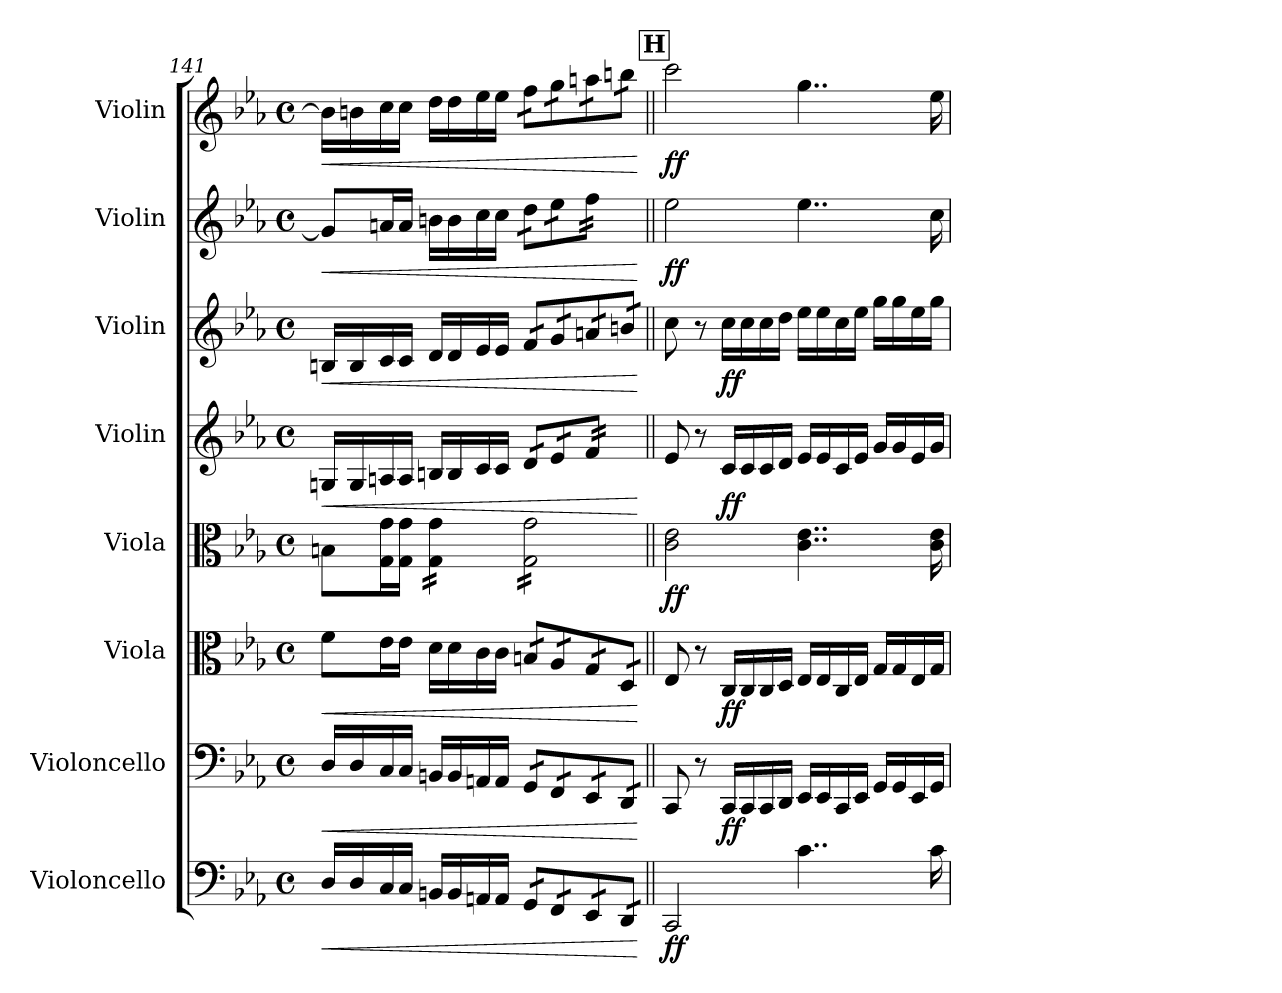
**kern	**dynam	**kern	**dynam	**kern	**dynam	**kern	**dynam	**kern	**dynam	**kern	**dynam	**kern	**dynam	**kern	**dynam
*part8	*part8	*part7	*part7	*part6	*part6	*part5	*part5	*part4	*part4	*part3	*part3	*part2	*part2	*part1	*part1
*staff8	*staff8	*staff7	*staff7	*staff6	*staff6	*staff5	*staff5	*staff4	*staff4	*staff3	*staff3	*staff2	*staff2	*staff1	*staff1
*I"Violoncello	*	*I"Violoncello	*	*I"Viola	*	*I"Viola	*	*I"Violin	*	*I"Violin	*	*I"Violin	*	*I"Violin	*
*I'Vc.	*	*I'Vc.	*	*I'Vla.	*	*I'Vla.	*	*I'Vln.	*	*I'Vln.	*	*I'Vln.	*	*I'Vln.	*
!!LO:LB:g=z
*clefF4	*	*clefF4	*	*clefC3	*	*clefC3	*	*clefG2	*	*clefG2	*	*clefG2	*	*clefG2	*
*k[b-e-a-]	*	*k[b-e-a-]	*	*k[b-e-a-]	*	*k[b-e-a-]	*	*k[b-e-a-]	*	*k[b-e-a-]	*	*k[b-e-a-]	*	*k[b-e-a-]	*
*M4/4	*	*M4/4	*	*M4/4	*	*M4/4	*	*M4/4	*	*M4/4	*	*M4/4	*	*M4/4	*
*met(c)	*	*met(c)	*	*met(c)	*	*met(c)	*	*met(c)	*	*met(c)	*	*met(c)	*	*met(c)	*
=141	=141	=141	=141	=141	=141	=141	=141	=141	=141	=141	=141	=141	=141	=141	=141
!	!LO:HP:b	!	!LO:HP:b	!	!LO:HP:b	!	!	!	!LO:HP:b	!	!LO:HP:b	!	!LO:HP:b	!	!LO:HP:b
16D/LL	<	16D/LL	<	8f\L	<	8Bn\L	.	16Gn/LL	<	16Bn/LL	<	8g/L]	<	16b\LL]	<
16D/	.	16D/	.	.	.	.	.	16G/	.	16B/	.	.	.	16bn\	.
16C/	.	16C/	.	16e-\L	.	16G\ 16g\L	.	16An/	.	16c/	.	16an/L	.	16cc\	.
16C/JJ	.	16C/JJ	.	16e-\JJ	.	16G\ 16g\JJ	.	16A/JJ	.	16c/JJ	.	16a/JJ	.	16cc\JJ	.
*	*	*	*	*	*	*tremolo	*	*	*	*	*	*	*	*	*
16BBn/LL	.	16BBn/LL	.	16d\LL	.	16G\ 16g\LL	.	16Bn/LL	.	16d/LL	.	16bn\LL	.	16dd\LL	.
16BB/	.	16BB/	.	16d\	.	16G\ 16g\	.	16B/	.	16d/	.	16b\	.	16dd\	.
16AAn/	.	16AAn/	.	16c\	.	16G\ 16g\	.	16c/	.	16e-/	.	16cc\	.	16ee-\	.
16AA/JJ	.	16AA/JJ	.	16c\JJ	.	16G\ 16g\JJ	.	16c/JJ	.	16e-/JJ	.	16cc\JJ	.	16ee-\JJ	.
*tremolo	*	*	*	*	*	*	*	*	*	*	*	*	*	*	*
*	*	*tremolo	*	*	*	*	*	*	*	*	*	*	*	*	*
*	*	*	*	*tremolo	*	*	*	*	*	*	*	*	*	*	*
*	*	*	*	*	*	*	*	*tremolo	*	*	*	*	*	*	*
*	*	*	*	*	*	*	*	*	*	*tremolo	*	*	*	*	*
*	*	*	*	*	*	*	*	*	*	*	*	*tremolo	*	*	*
*	*	*	*	*	*	*	*	*	*	*	*	*	*	*tremolo	*
16GG/LL	.	16GG/LL	.	16Bn/LL	.	16G\ 16g\LL	.	16d/LL	.	16f/LL	.	16dd\LL	.	16ff\LL	.
16GG/	.	16GG/	.	16Bn/	.	16G\ 16g\	.	16d/	.	16f/	.	16dd\	.	16ff\	.
16FF/	.	16FF/	.	16A-/	.	16G\ 16g\	.	16e-/	.	16g/	.	16ee-\	.	16gg\	.
16FF/	.	16FF/	.	16A-/	.	16G\ 16g\	.	16e-/	.	16g/	.	16ee-\	.	16gg\	.
16EE-/	.	16EE-/	.	16G/	.	16G\ 16g\	.	16f/	.	16an/	.	16ff\	.	16aan\	.
16EE-/	.	16EE-/	.	16G/	.	16G\ 16g\	.	16f/	.	16an/	.	16ff\	.	16aan\	.
16DD/	.	16DD/	.	16D/	.	16G\ 16g\	.	16f/	.	16bn/	.	16ff\	.	16bbn\	.
16DD/JJ	.	16DD/JJ	.	16D/JJ	.	16G\ 16g\JJ	.	16f/JJ	.	16bn/JJ	.	16ff\JJ	.	16bbn\JJ	.
*	*	*	*	*	*	*	*	*	*	*	*	*	*	*Xtremolo	*
*	*	*	*	*	*	*	*	*	*	*	*	*Xtremolo	*	*	*
*	*	*	*	*	*	*	*	*	*	*Xtremolo	*	*	*	*	*
*	*	*	*	*	*	*	*	*Xtremolo	*	*	*	*	*	*	*
*	*	*	*	*	*	*Xtremolo	*	*	*	*	*	*	*	*	*
*	*	*	*	*Xtremolo	*	*	*	*	*	*	*	*	*	*	*
*	*	*Xtremolo	*	*	*	*	*	*	*	*	*	*	*	*	*
*Xtremolo	*	*	*	*	*	*	*	*	*	*	*	*	*	*	*
.	[	.	[	.	[	.	.	.	[	.	[	.	[	.	[
!!LO:REH:place=s1:a:B:fs=14:t=H
=142||	=142||	=142||	=142||	=142||	=142||	=142||	=142||	=142||	=142||	=142||	=142||	=142||	=142||	=142||	=142||
!	!LO:DY:b	!	!	!	!	!	!LO:DY:b	!	!	!	!	!	!LO:DY:b	!	!LO:DY:b
2CC/	ff	8CC/	.	8E-/	.	2c\ 2e-\	ff	8e-/	.	8cc\	.	2ee-\	ff	2ccc\	ff
.	.	8r	.	8r	.	.	.	8r	.	8r	.	.	.	.	.
!	!	!	!LO:DY:b	!	!LO:DY:b	!	!	!	!LO:DY:b	!	!LO:DY:b	!	!	!	!
.	.	16CC/LL	ff	16C/LL	ff	.	.	16c/LL	ff	16cc\LL	ff	.	.	.	.
.	.	16CC/	.	16C/	.	.	.	16c/	.	16cc\	.	.	.	.	.
.	.	16CC/	.	16C/	.	.	.	16c/	.	16cc\	.	.	.	.	.
.	.	16DD/JJ	.	16D/JJ	.	.	.	16d/JJ	.	16dd\JJ	.	.	.	.	.
4..c\	.	16EE-/LL	.	16E-/LL	.	4..c\ 4..e-\	.	16e-/LL	.	16ee-\LL	.	4..ee-\	.	4..gg\	.
.	.	16EE-/	.	16E-/	.	.	.	16e-/	.	16ee-\	.	.	.	.	.
.	.	16CC/	.	16C/	.	.	.	16c/	.	16cc\	.	.	.	.	.
.	.	16EE-/JJ	.	16E-/JJ	.	.	.	16e-/JJ	.	16ee-\JJ	.	.	.	.	.
.	.	16GG/LL	.	16G/LL	.	.	.	16g/LL	.	16gg\LL	.	.	.	.	.
.	.	16GG/	.	16G/	.	.	.	16g/	.	16gg\	.	.	.	.	.
.	.	16EE-/	.	16E-/	.	.	.	16e-/	.	16ee-\	.	.	.	.	.
16c\	.	16GG/JJ	.	16G/JJ	.	16c\ 16e-\	.	16g/JJ	.	16gg\JJ	.	16cc\	.	16ee-\	.
=	=	=	=	=	=	=	=	=	=	=	=	=	=	=	=
*-	*-	*-	*-	*-	*-	*-	*-	*-	*-	*-	*-	*-	*-	*-	*-
